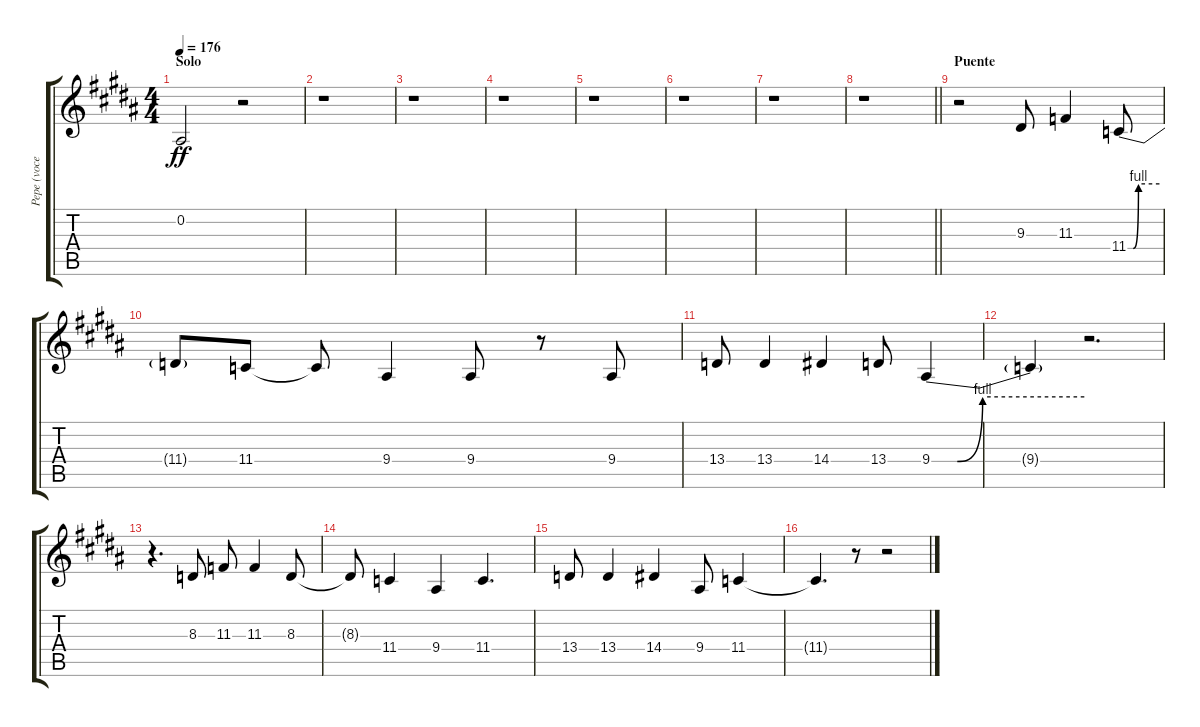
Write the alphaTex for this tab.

\track ("Pepe (voces)" "Pepe (voce") {instrument tenorsax}
\staff {score tabs}
\tuning (Eb4 Bb3 Gb3 Db3 Ab2 Eb2) {hide}
\ts (4 4)
\section ("" "Solo")
\tempo 176
\clef g2
\ks b
0.2.2{dy ff} r.2 |
r.1 |
r.1 |
r.1 |
r.1 |
r.1 |
r.1 |
\barLineRight lightlight
r.1 |
\section ("" "Puente")
r.2 9.3.8 11.3.4 11.4{be (custom 0 0 10 0 20 4 60 4)}.8 |
11.4{t}.8 11.4.8 11.4{t}.8 9.4.4 9.4.8 r.8 9.4.8 |
13.4.8 13.4.4 14.4.4 13.4.8 9.4{be (custom 0 0 10 0 20 4 60 4)}.4 |
9.4{t}.4 r.2{d} |
r.4{d} 8.3.8 11.3.8 11.3.4 8.3.8 |
8.3{t}.8 11.4.4 9.4.4 11.4.4{d} |
13.4.8 13.4.4 14.4.4 9.4.8 11.4.4 |
11.4{t}.4{d} r.8 r.2
